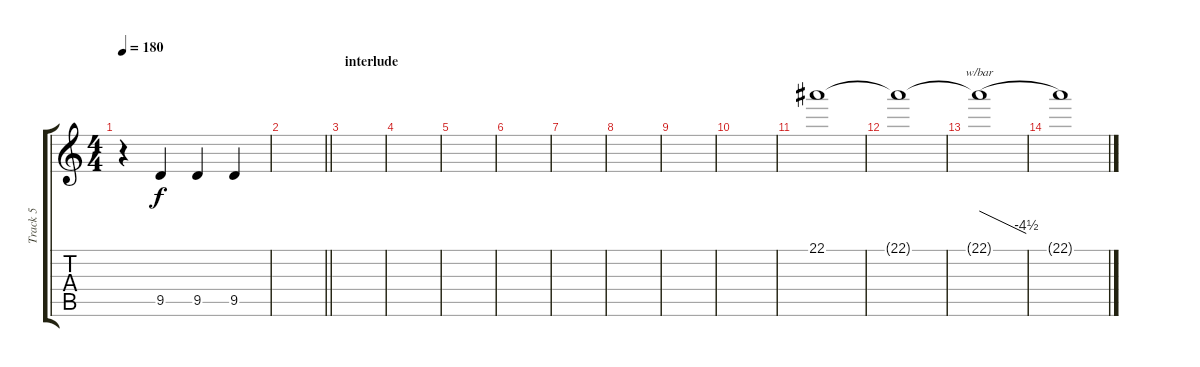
\track ("Track 5" "Track 5") {instrument distortionguitar}
\staff {score tabs}
\tuning (C4 G3 Eb3 Bb2 F2 C2) {hide}
\ts (4 4)
\tempo 180
\clef g2
\ks c
r.4{dy f} 9.5.4 9.5.4 9.5.4 |
\barLineRight lightlight
|
\section ("" "interlude")
|
|
|
|
|
|
|
|
22.1.1 |
22.1{t}.1 |
22.1{t}.1{tbe (dive default 0 0 60 -18)} |
22.1{t}.1
